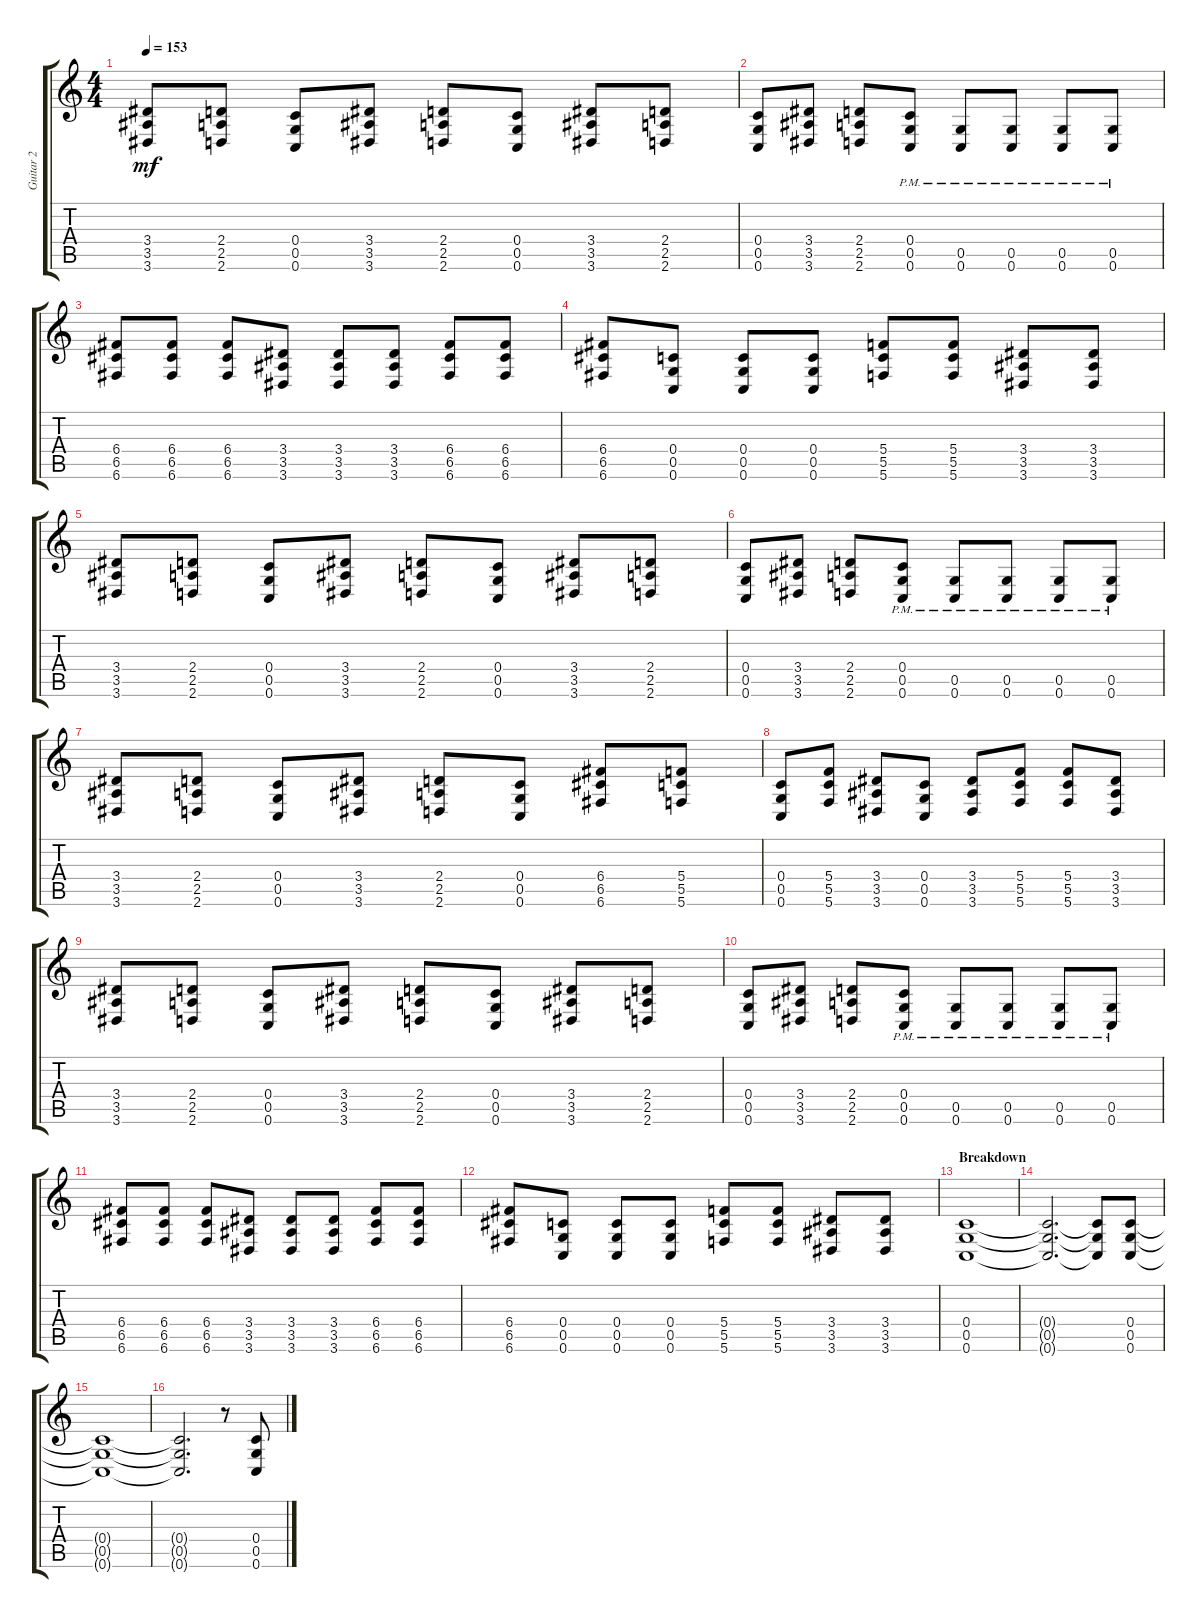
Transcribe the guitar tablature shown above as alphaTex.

\track ("Guitar 2" "Guitar 2") {instrument distortionguitar}
\staff {score tabs}
\tuning (D4 A3 F3 C3 G2 C2) {hide}
\ts (4 4)
\tempo 153
\clef g2
\ks c
(3.4 3.5 3.6).8{dy mf} (2.4 2.5 2.6).8 (0.4 0.5 0.6).8 (3.4 3.5 3.6).8 (2.4 2.5 2.6).8 (0.4 0.5 0.6).8 (3.4 3.5 3.6).8 (2.4 2.5 2.6).8 |
(0.4 0.5 0.6).8 (3.4 3.5 3.6).8 (2.4 2.5 2.6).8 (0.4{pm} 0.5{pm} 0.6{pm}).8 (0.5{pm} 0.6{pm}).8 (0.5{pm} 0.6{pm}).8 (0.5{pm} 0.6{pm}).8 (0.5{pm} 0.6{pm}).8 |
(6.4 6.5 6.6).8 (6.4 6.5 6.6).8 (6.4 6.5 6.6).8 (3.4 3.5 3.6).8 (3.4 3.5 3.6).8 (3.4 3.5 3.6).8 (6.4 6.5 6.6).8 (6.4 6.5 6.6).8 |
(6.4 6.5 6.6).8 (0.4 0.5 0.6).8 (0.4 0.5 0.6).8 (0.4 0.5 0.6).8 (5.4 5.5 5.6).8 (5.4 5.5 5.6).8 (3.4 3.5 3.6).8 (3.4 3.5 3.6).8 |
(3.4 3.5 3.6).8 (2.4 2.5 2.6).8 (0.4 0.5 0.6).8 (3.4 3.5 3.6).8 (2.4 2.5 2.6).8 (0.4 0.5 0.6).8 (3.4 3.5 3.6).8 (2.4 2.5 2.6).8 |
(0.4 0.5 0.6).8 (3.4 3.5 3.6).8 (2.4 2.5 2.6).8 (0.4{pm} 0.5{pm} 0.6{pm}).8 (0.5{pm} 0.6{pm}).8 (0.5{pm} 0.6{pm}).8 (0.5{pm} 0.6{pm}).8 (0.5{pm} 0.6{pm}).8 |
(3.4 3.5 3.6).8 (2.4 2.5 2.6).8 (0.4 0.5 0.6).8 (3.4 3.5 3.6).8 (2.4 2.5 2.6).8 (0.4 0.5 0.6).8 (6.4 6.5 6.6).8 (5.4 5.5 5.6).8 |
(0.4 0.5 0.6).8 (5.4 5.5 5.6).8 (3.4 3.5 3.6).8 (0.4 0.5 0.6).8 (3.4 3.5 3.6).8 (5.4 5.5 5.6).8 (5.4 5.5 5.6).8 (3.4 3.5 3.6).8 |
(3.4 3.5 3.6).8 (2.4 2.5 2.6).8 (0.4 0.5 0.6).8 (3.4 3.5 3.6).8 (2.4 2.5 2.6).8 (0.4 0.5 0.6).8 (3.4 3.5 3.6).8 (2.4 2.5 2.6).8 |
(0.4 0.5 0.6).8 (3.4 3.5 3.6).8 (2.4 2.5 2.6).8 (0.4{pm} 0.5{pm} 0.6{pm}).8 (0.5{pm} 0.6{pm}).8 (0.5{pm} 0.6{pm}).8 (0.5{pm} 0.6{pm}).8 (0.5{pm} 0.6{pm}).8 |
(6.4 6.5 6.6).8 (6.4 6.5 6.6).8 (6.4 6.5 6.6).8 (3.4 3.5 3.6).8 (3.4 3.5 3.6).8 (3.4 3.5 3.6).8 (6.4 6.5 6.6).8 (6.4 6.5 6.6).8 |
(6.4 6.5 6.6).8 (0.4 0.5 0.6).8 (0.4 0.5 0.6).8 (0.4 0.5 0.6).8 (5.4 5.5 5.6).8 (5.4 5.5 5.6).8 (3.4 3.5 3.6).8 (3.4 3.5 3.6).8 |
\section ("" "Breakdown")
(0.4 0.5 0.6).1 |
(0.4{t} 0.5{t} 0.6{t}).2{d} (0.4{t} 0.5{t} 0.6{t}).8 (0.4 0.5 0.6).8 |
(0.4{t} 0.5{t} 0.6{t}).1 |
(0.4{t} 0.5{t} 0.6{t}).2{d} r.8 (0.4 0.5 0.6).8
